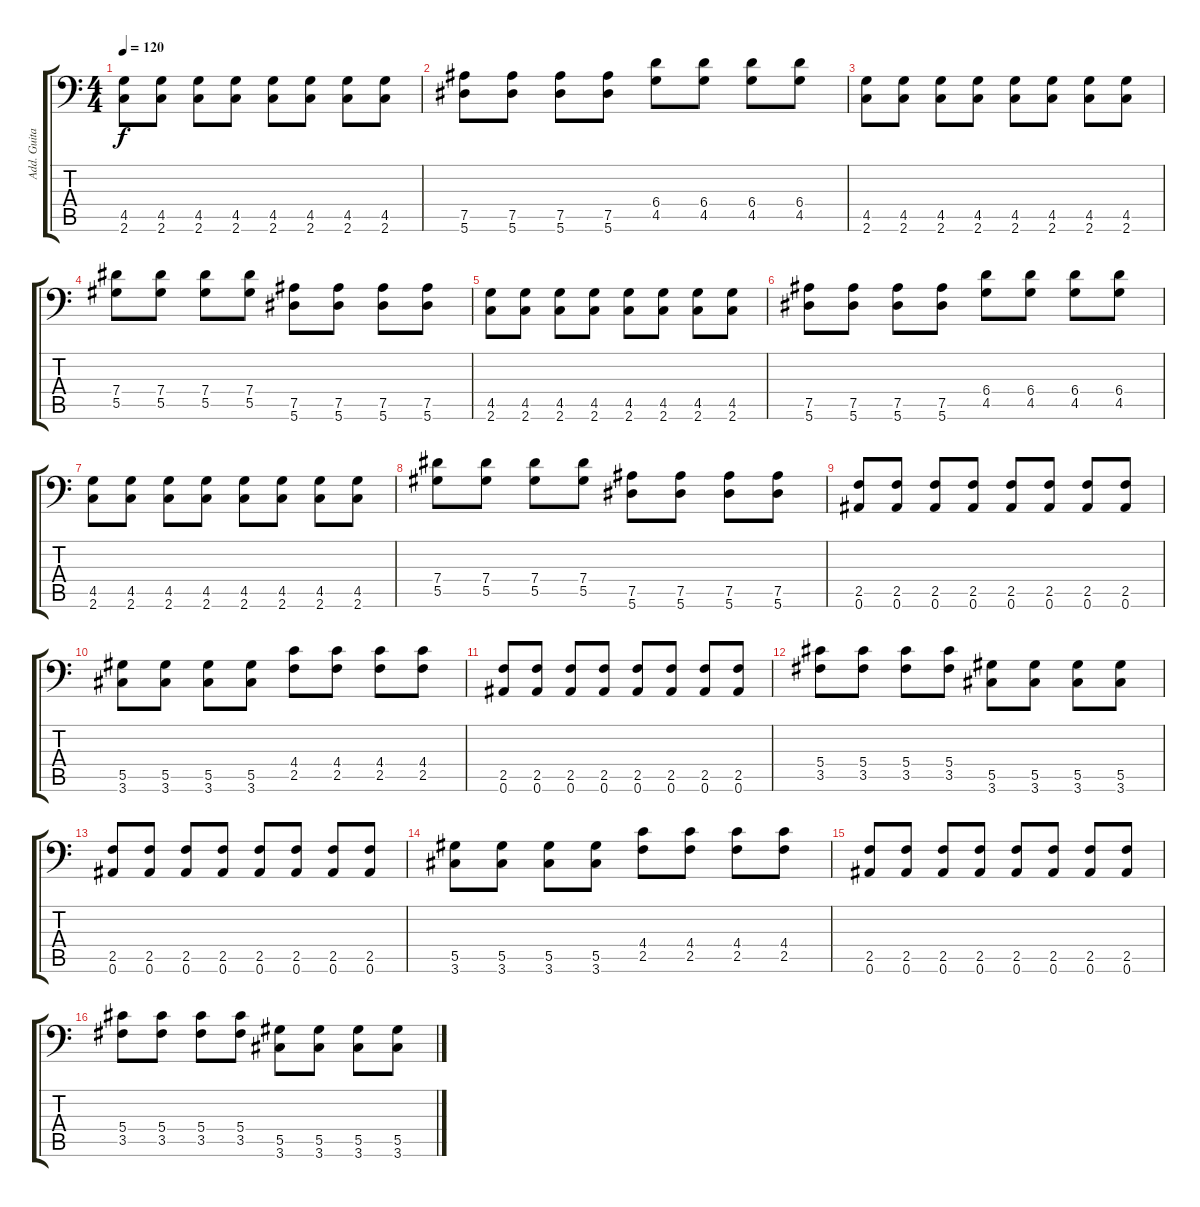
\track ("Add. Guitar" "Add. Guita") {instrument distortionguitar}
\staff {score tabs}
\tuning (Bb3 F3 Db3 Ab2 Eb2 Bb1) {hide}
\ts (4 4)
\tempo 120
\clef f4
\ks c
(4.5 2.6).8{dy f} (4.5 2.6).8 (4.5 2.6).8 (4.5 2.6).8 (4.5 2.6).8 (4.5 2.6).8 (4.5 2.6).8 (4.5 2.6).8 |
(7.5 5.6).8 (7.5 5.6).8 (7.5 5.6).8 (7.5 5.6).8 (6.4 4.5).8 (6.4 4.5).8 (6.4 4.5).8 (6.4 4.5).8 |
(4.5 2.6).8 (4.5 2.6).8 (4.5 2.6).8 (4.5 2.6).8 (4.5 2.6).8 (4.5 2.6).8 (4.5 2.6).8 (4.5 2.6).8 |
(7.4 5.5).8 (7.4 5.5).8 (7.4 5.5).8 (7.4 5.5).8 (7.5 5.6).8 (7.5 5.6).8 (7.5 5.6).8 (7.5 5.6).8 |
(4.5 2.6).8 (4.5 2.6).8 (4.5 2.6).8 (4.5 2.6).8 (4.5 2.6).8 (4.5 2.6).8 (4.5 2.6).8 (4.5 2.6).8 |
(7.5 5.6).8 (7.5 5.6).8 (7.5 5.6).8 (7.5 5.6).8 (6.4 4.5).8 (6.4 4.5).8 (6.4 4.5).8 (6.4 4.5).8 |
(4.5 2.6).8 (4.5 2.6).8 (4.5 2.6).8 (4.5 2.6).8 (4.5 2.6).8 (4.5 2.6).8 (4.5 2.6).8 (4.5 2.6).8 |
(7.4 5.5).8 (7.4 5.5).8 (7.4 5.5).8 (7.4 5.5).8 (7.5 5.6).8 (7.5 5.6).8 (7.5 5.6).8 (7.5 5.6).8 |
(2.5 0.6).8 (2.5 0.6).8 (2.5 0.6).8 (2.5 0.6).8 (2.5 0.6).8 (2.5 0.6).8 (2.5 0.6).8 (2.5 0.6).8 |
(5.5 3.6).8 (5.5 3.6).8 (5.5 3.6).8 (5.5 3.6).8 (4.4 2.5).8 (4.4 2.5).8 (4.4 2.5).8 (4.4 2.5).8 |
(2.5 0.6).8 (2.5 0.6).8 (2.5 0.6).8 (2.5 0.6).8 (2.5 0.6).8 (2.5 0.6).8 (2.5 0.6).8 (2.5 0.6).8 |
(5.4 3.5).8 (5.4 3.5).8 (5.4 3.5).8 (5.4 3.5).8 (5.5 3.6).8 (5.5 3.6).8 (5.5 3.6).8 (5.5 3.6).8 |
(2.5 0.6).8 (2.5 0.6).8 (2.5 0.6).8 (2.5 0.6).8 (2.5 0.6).8 (2.5 0.6).8 (2.5 0.6).8 (2.5 0.6).8 |
(5.5 3.6).8 (5.5 3.6).8 (5.5 3.6).8 (5.5 3.6).8 (4.4 2.5).8 (4.4 2.5).8 (4.4 2.5).8 (4.4 2.5).8 |
(2.5 0.6).8 (2.5 0.6).8 (2.5 0.6).8 (2.5 0.6).8 (2.5 0.6).8 (2.5 0.6).8 (2.5 0.6).8 (2.5 0.6).8 |
(5.4 3.5).8 (5.4 3.5).8 (5.4 3.5).8 (5.4 3.5).8 (5.5 3.6).8 (5.5 3.6).8 (5.5 3.6).8 (5.5 3.6).8
